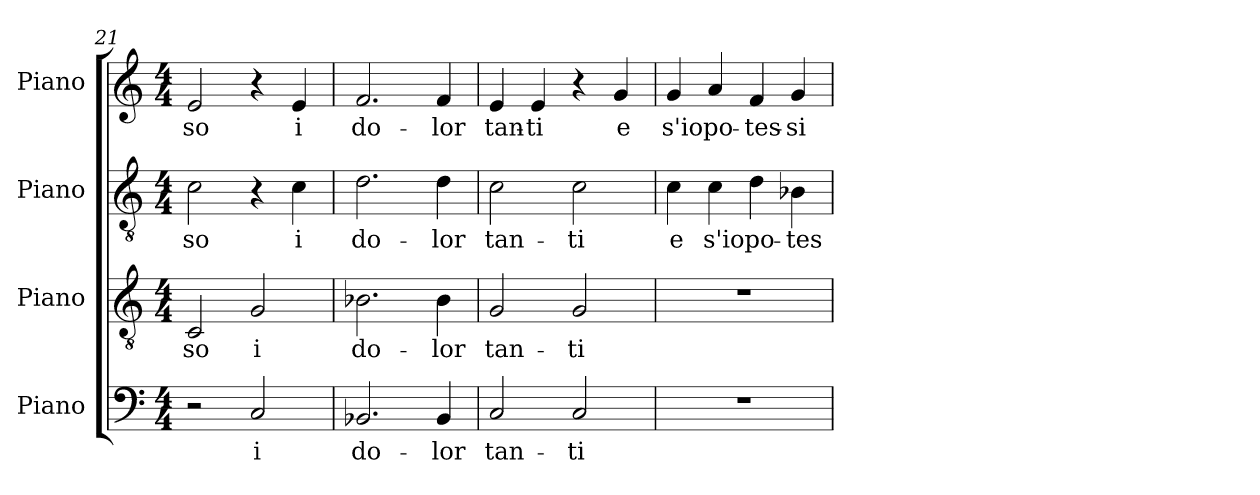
**kern	**text	**kern	**text	**kern	**text	**kern	**text
*part4	*part4	*part3	*part3	*part2	*part2	*part1	*part1
*staff4	*staff4	*staff3	*staff3	*staff2	*staff2	*staff1	*staff1
*I"Piano	*	*I"Piano	*	*I"Piano	*	*I"Piano	*
*I'Pno.	*	*I'Pno.	*	*I'Pno.	*	*I'Pno.	*
*clefF4	*	*clefGv2	*	*clefGv2	*	*clefG2	*
*	*	*ITrd7c12	*	*ITrd7c12	*	*	*
*k[]	*	*k[]	*	*k[]	*	*k[]	*
*C:	*	*C:	*	*C:	*	*C:	*
*M4/4	*	*M4/4	*	*M4/4	*	*M4/4	*
=21	=21	=21	=21	=21	=21	=21	=21
!	!	!	!LO:LY:b:color=#000000	!	!	!	!
!	!	!	!	!	!LO:LY:b:color=#000000	!	!
!	!	!	!	!	!	!	!LO:LY:b:color=#000000
2r	.	2CCi/	-so	2Ci\	-so	2ei/	-so
!	!LO:LY:b:color=#000000	!	!	!	!	!	!
!	!	!	!LO:LY:b:color=#000000	!	!	!	!
2Ci/	i	2GGi/	i	4r	.	4r	.
!	!	!	!	!	!LO:LY:b:color=#000000	!	!
!	!	!	!	!	!	!	!LO:LY:b:color=#000000
.	.	.	.	4Ci\	i	4ei/	i
!!LO:PB:g=z
=22	=22	=22	=22	=22	=22	=22	=22
!	!LO:LY:b:color=#000000	!	!	!	!	!	!
!	!	!	!LO:LY:b:color=#000000	!	!	!	!
!	!	!	!	!	!LO:LY:b:color=#000000	!	!
!	!	!	!	!	!	!	!LO:LY:b:color=#000000
2.BB-i/	do-	2.BB-i\	do-	2.Di\	do-	2.fi/	do-
!	!LO:LY:b:color=#000000	!	!	!	!	!	!
!	!	!	!LO:LY:b:color=#000000	!	!	!	!
!	!	!	!	!	!LO:LY:b:color=#000000	!	!
!	!	!	!	!	!	!	!LO:LY:b:color=#000000
4BB-i/	-lor	4BB-i\	-lor	4Di\	-lor	4fi/	-lor
=23	=23	=23	=23	=23	=23	=23	=23
!	!LO:LY:b:color=#000000	!	!	!	!	!	!
!	!	!	!LO:LY:b:color=#000000	!	!	!	!
!	!	!	!	!	!LO:LY:b:color=#000000	!	!
!	!	!	!	!	!	!	!LO:LY:b:color=#000000
2Ci/	tan-	2GGi/	tan-	2Ci\	tan-	4ei/	tan-
!	!	!	!	!	!	!	!LO:LY:b:color=#000000
.	.	.	.	.	.	4ei/	-ti
!	!LO:LY:b:color=#000000	!	!	!	!	!	!
!	!	!	!LO:LY:b:color=#000000	!	!	!	!
!	!	!	!	!	!LO:LY:b:color=#000000	!	!
2Ci/	-ti	2GGi/	-ti	2Ci\	-ti	4r	.
!	!	!	!	!	!	!	!LO:LY:b:color=#000000
.	.	.	.	.	.	4gi/	e
=24	=24	=24	=24	=24	=24	=24	=24
!	!	!	!	!	!LO:LY:b:color=#000000	!	!
!	!	!	!	!	!	!	!LO:LY:b:color=#000000
1r	.	1r	.	4Ci\	e	4gi/	s'io
!	!	!	!	!	!LO:LY:b:color=#000000	!	!
!	!	!	!	!	!	!	!LO:LY:b:color=#000000
.	.	.	.	4Ci\	s'io	4ai/	po-
!	!	!	!	!	!LO:LY:b:color=#000000	!	!
!	!	!	!	!	!	!	!LO:LY:b:color=#000000
.	.	.	.	4Di\	po-	4fi/	-tes-
!	!	!	!	!	!LO:LY:b:color=#000000	!	!
!	!	!	!	!	!	!	!LO:LY:b:color=#000000
.	.	.	.	4BB-i\	-tes-	4gi/	-si
=	=	=	=	=	=	=	=
*-	*-	*-	*-	*-	*-	*-	*-
